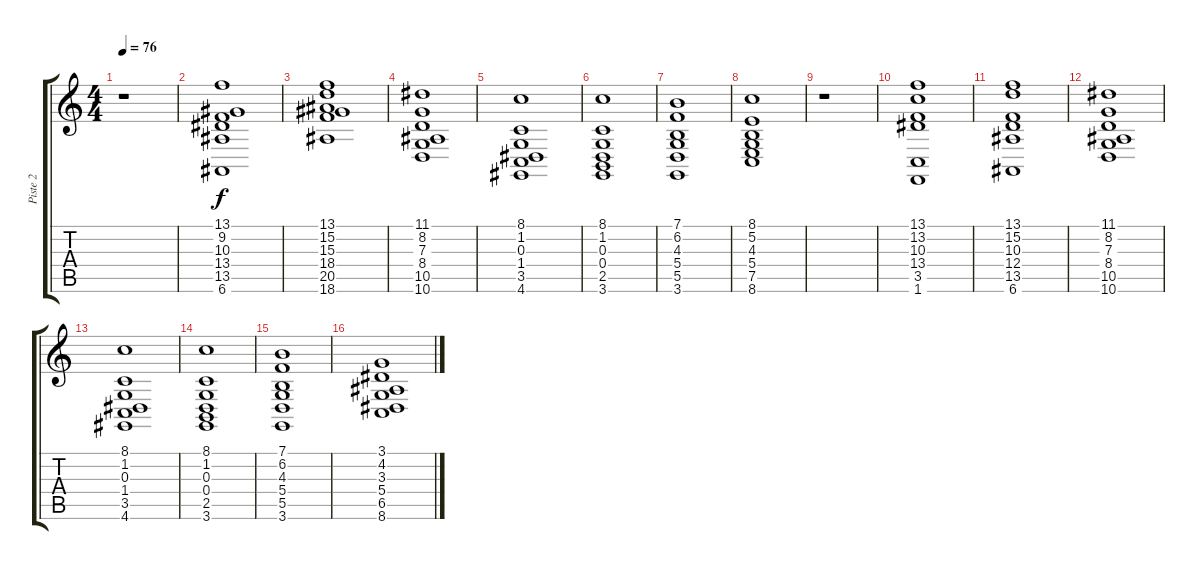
\track ("Piste 2" "Piste 2") {instrument stringensemble1}
\staff {score tabs}
\tuning (E4 B3 G3 D3 A2 E2) {hide}
\ts (4 4)
\tempo 76
\clef g2
\ks c
r.1{dy f} |
(13.1 9.2 10.3 13.4 13.5 6.6).1 |
(13.1 15.2 15.3 18.4 20.5 18.6).1 |
(11.1 8.2 7.3 8.4 10.5 10.6).1 |
(8.1 1.2 0.3 1.4 3.5 4.6).1 |
(8.1 1.2 0.3 0.4 2.5 3.6).1 |
(7.1 6.2 4.3 5.4 5.5 3.6).1 |
(8.1 5.2 4.3 5.4 7.5 8.6).1 |
r.1 |
(13.1 13.2 10.3 13.4 3.5 1.6).1 |
(13.1 15.2 10.3 12.4 13.5 6.6).1 |
(11.1 8.2 7.3 8.4 10.5 10.6).1 |
(8.1 1.2 0.3 1.4 3.5 4.6).1 |
(8.1 1.2 0.3 0.4 2.5 3.6).1 |
(7.1 6.2 4.3 5.4 5.5 3.6).1 |
(3.1 4.2 3.3 5.4 6.5 8.6).1
